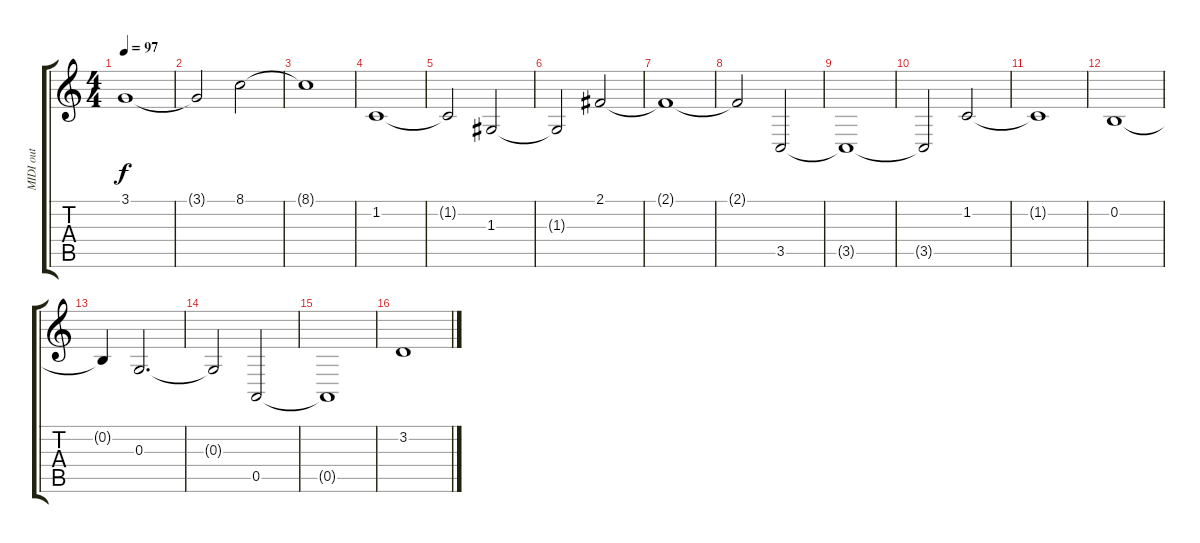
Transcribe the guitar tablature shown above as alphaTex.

\track ("MIDI out" "MIDI out") {instrument seashore}
\staff {score tabs}
\tuning (E4 B3 G3 D3 A2 E2) {hide}
\ts (4 4)
\tempo 97
\clef g2
\ks c
3.1.1{dy f} |
3.1{t}.2 8.1.2 |
8.1{t}.1 |
1.2.1 |
1.2{t}.2 1.3.2 |
1.3{t}.2 2.1.2 |
2.1{t}.1 |
2.1{t}.2 3.5.2 |
3.5{t}.1 |
3.5{t}.2 1.2.2 |
1.2{t}.1 |
0.2.1 |
0.2{t}.4 0.3.2{d} |
0.3{t}.2 0.5.2 |
0.5{t}.1 |
3.2.1
